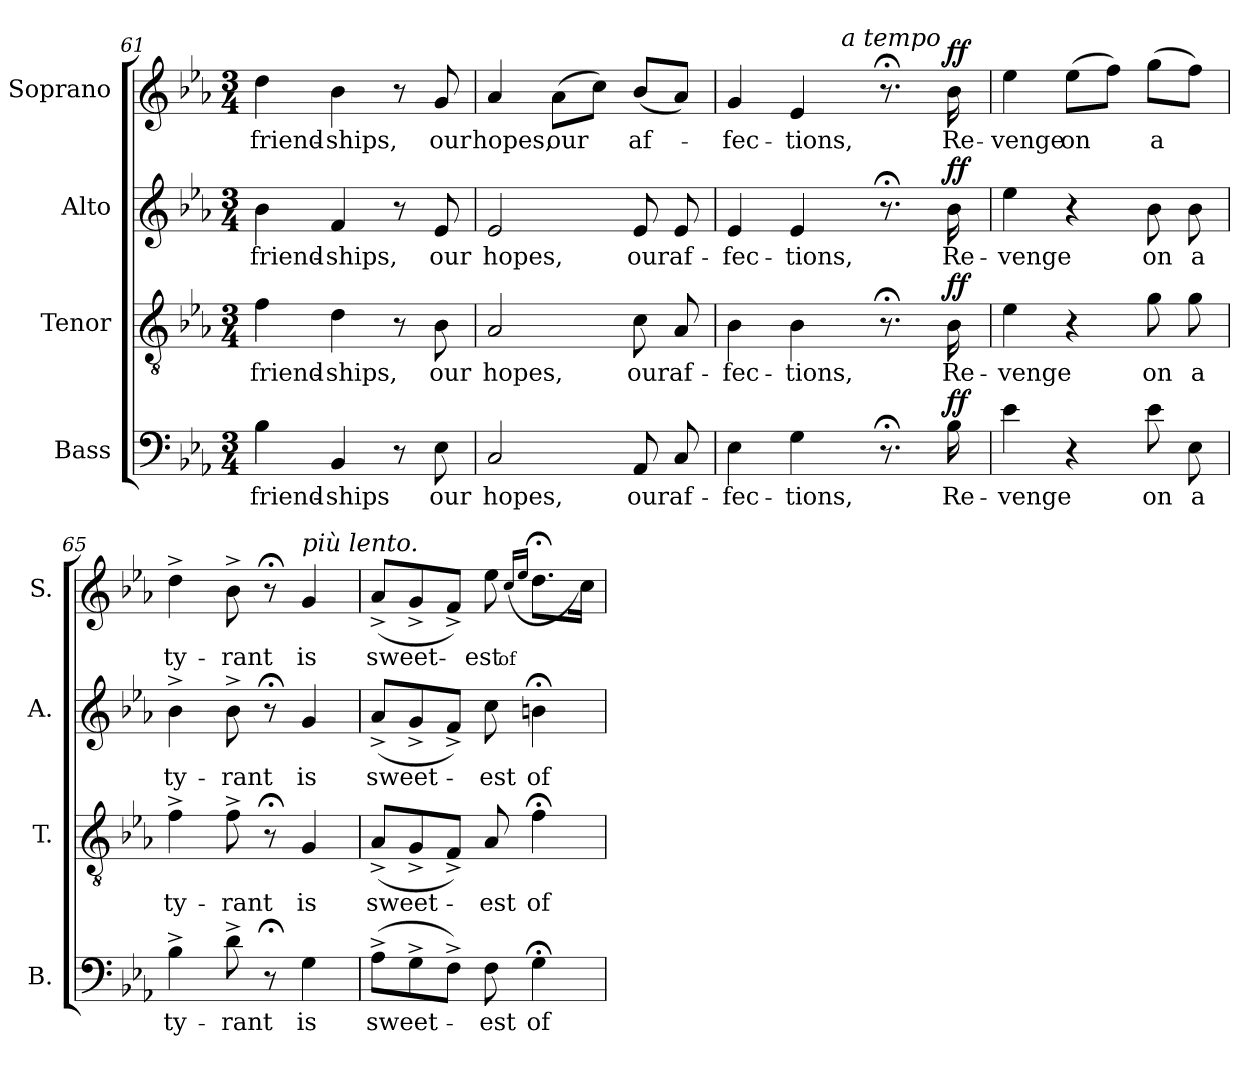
**kern	**text	**dynam	**kern	**text	**dynam	**kern	**text	**dynam	**kern	**text	**dynam
*part4	*part4	*part4	*part3	*part3	*part3	*part2	*part2	*part2	*part1	*part1	*part1
*staff4	*staff4	*staff4	*staff3	*staff3	*staff3	*staff2	*staff2	*staff2	*staff1	*staff1	*staff1
*I"Bass	*	*	*I"Tenor	*	*	*I"Alto	*	*	*I"Soprano	*	*
*I'B.	*	*	*I'T.	*	*	*I'A.	*	*	*I'S.	*	*
*clefF4	*	*	*clefGv2	*	*	*clefG2	*	*	*clefG2	*	*
*	*	*	*ITrd7c12	*	*	*	*	*	*	*	*
*k[b-e-a-]	*	*	*k[b-e-a-]	*	*	*k[b-e-a-]	*	*	*k[b-e-a-]	*	*
*E-:	*	*	*E-:	*	*	*E-:	*	*	*E-:	*	*
*M3/4	*	*	*M3/4	*	*	*M3/4	*	*	*M3/4	*	*
=61	=61	=61	=61	=61	=61	=61	=61	=61	=61	=61	=61
!	!LO:LY:b:color=#000000	!	!	!	!	!	!	!	!	!	!
!	!	!	!	!LO:LY:b:color=#000000	!	!	!	!	!	!	!
!	!	!	!	!	!	!	!LO:LY:b:color=#000000	!	!	!	!
!	!	!	!	!	!	!	!	!	!	!LO:LY:b:color=#000000	!
4B-i\	friend-	.	4Fi\	friend-	.	4b-i\	friend-	.	4ddi\	friend-	.
!	!LO:LY:b:color=#000000	!	!	!	!	!	!	!	!	!	!
!	!	!	!	!LO:LY:b:color=#000000	!	!	!	!	!	!	!
!	!	!	!	!	!	!	!LO:LY:b:color=#000000	!	!	!	!
!	!	!	!	!	!	!	!	!	!	!LO:LY:b:color=#000000	!
4BB-i/	ships	.	4Di\	-ships,	.	4fi/	-ships,	.	4b-i\	-ships,	.
8r	.	.	8r	.	.	8r	.	.	8r	.	.
!	!LO:LY:b:color=#000000	!	!	!	!	!	!	!	!	!	!
!	!	!	!	!LO:LY:b:color=#000000	!	!	!	!	!	!	!
!	!	!	!	!	!	!	!LO:LY:b:color=#000000	!	!	!	!
!	!	!	!	!	!	!	!	!	!	!LO:LY:b:color=#000000	!
8E-i\	our	.	8BB-i\	our	.	8e-i/	our	.	8gi/	our	.
!!LO:LB:g=z
=62	=62	=62	=62	=62	=62	=62	=62	=62	=62	=62	=62
!	!LO:LY:b:color=#000000	!	!	!	!	!	!	!	!	!	!
!	!	!	!	!LO:LY:b:color=#000000	!	!	!	!	!	!	!
!	!	!	!	!	!	!	!LO:LY:b:color=#000000	!	!	!	!
!	!	!	!	!	!	!	!	!	!	!LO:LY:b:color=#000000	!
2Ci/	hopes,	.	2AA-i/	hopes,	.	2e-i/	hopes,	.	4a-i/	hopes,	.
!	!	!	!	!	!	!	!	!	!	!LO:LY:b:color=#000000	!
.	.	.	.	.	.	.	.	.	(8a-i\L	our	.
.	.	.	.	.	.	.	.	.	8cci\J)	.	.
!	!LO:LY:b:color=#000000	!	!	!	!	!	!	!	!	!	!
!	!	!	!	!LO:LY:b:color=#000000	!	!	!	!	!	!	!
!	!	!	!	!	!	!	!LO:LY:b:color=#000000	!	!	!	!
!	!	!	!	!	!	!	!	!	!	!LO:LY:b:color=#000000	!
8AA-i/	our	.	8Ci\	our	.	8e-i/	our	.	(8b-i/L	af-	.
!	!LO:LY:b:color=#000000	!	!	!	!	!	!	!	!	!	!
!	!	!	!	!LO:LY:b:color=#000000	!	!	!	!	!	!	!
!	!	!	!	!	!	!	!LO:LY:b:color=#000000	!	!	!	!
8Ci/	af-	.	8AA-i/	af-	.	8e-i/	af-	.	8a-i/J)	.	.
=63	=63	=63	=63	=63	=63	=63	=63	=63	=63	=63	=63
!	!LO:LY:b:color=#000000	!	!	!	!	!	!	!	!	!	!
!	!	!	!	!LO:LY:b:color=#000000	!	!	!	!	!	!	!
!	!	!	!	!	!	!	!LO:LY:b:color=#000000	!	!	!	!
!	!	!	!	!	!	!	!	!	!	!LO:LY:b:color=#000000	!
*	*	*	*	*	*	*	*	*	*^	*	*
4E-i\	-fec-	.	4BB-i\	-fec-	.	4e-i/	-fec-	.	4gi/	4ryy	-fec-	.
!	!LO:LY:b:color=#000000	!	!	!	!	!	!	!	!	!	!	!
!	!	!	!	!LO:LY:b:color=#000000	!	!	!	!	!	!	!	!
!	!	!	!	!	!	!	!LO:LY:b:color=#000000	!	!	!	!	!
!	!	!	!	!	!	!	!	!	!	!	!LO:LY:b:color=#000000	!
4Gi\	-tions,	.	4BB-i\	-tions,	.	4e-i/	-tions,	.	4e-i/	8ryy	-tions,	.
.	.	.	.	.	.	.	.	.	.	128.ryy	.	.
!	!	!	!	!	!	!	!	!	!	!LO:TX:a:i:t=a tempo	!	!
.	.	.	.	.	.	.	.	.	.	4ryy	.	.
8.r;	.	.	8.r;	.	.	8.r;	.	.	8.r;	.	.	.
.	.	.	.	.	.	.	.	.	.	16ryy	.	.
!	!LO:LY:b:color=#000000	!	!	!	!	!	!	!	!	!	!	!
!	!	!	!	!LO:LY:b:color=#000000	!	!	!	!	!	!	!	!
!	!	!	!	!	!	!	!LO:LY:b:color=#000000	!	!	!	!	!
!	!	!	!	!	!	!	!	!	!	!	!LO:LY:b:color=#000000	!
16B-i\	Re-	ff	16BB-i\	Re-	ff	16b-i\	Re-	ff	16b-i\	.	Re-	ff
.	.	.	.	.	.	.	.	.	.	32ryy	.	.
.	.	.	.	.	.	.	.	.	.	64ryy	.	.
.	.	.	.	.	.	.	.	.	.	256ryy	.	.
*	*	*	*	*	*	*	*	*	*v	*v	*	*
=64	=64	=64	=64	=64	=64	=64	=64	=64	=64	=64	=64
*	*	*	*	*	*	*	*	*	*^	*	*
!	!LO:LY:b:color=#000000	!	!	!	!	!	!	!	!	!	!	!
*	*	*	*	*	*	*	*	*	*v	*v	*	*
*	*	*	*	*	*	*	*	*	*^	*	*
!	!	!	!	!LO:LY:b:color=#000000	!	!	!	!	!	!	!	!
*	*	*	*	*	*	*	*	*	*v	*v	*	*
*	*	*	*	*	*	*	*	*	*^	*	*
!	!	!	!	!	!	!	!LO:LY:b:color=#000000	!	!	!	!	!
*	*	*	*	*	*	*	*	*	*v	*v	*	*
*	*	*	*	*	*	*	*	*	*^	*	*
!	!	!	!	!	!	!	!	!	!	!	!LO:LY:b:color=#000000	!
*	*	*	*	*	*	*	*	*	*v	*v	*	*
4e-i\	-venge	.	4E-i\	-venge	.	4ee-i\	-venge	.	4ee-i\	-venge	.
!	!	!	!	!	!	!	!	!	!	!LO:LY:b:color=#000000	!
4r	.	.	4r	.	.	4r	.	.	(8ee-i\L	on	.
.	.	.	.	.	.	.	.	.	8ffi\J)	.	.
!	!LO:LY:b:color=#000000	!	!	!	!	!	!	!	!	!	!
!	!	!	!	!LO:LY:b:color=#000000	!	!	!	!	!	!	!
!	!	!	!	!	!	!	!LO:LY:b:color=#000000	!	!	!	!
!	!	!	!	!	!	!	!	!	!	!LO:LY:b:color=#000000	!
8e-i\	on	.	8Gi\	on	.	8b-i\	on	.	(8ggi\L	a	.
!	!LO:LY:b:color=#000000	!	!	!	!	!	!	!	!	!	!
!	!	!	!	!LO:LY:b:color=#000000	!	!	!	!	!	!	!
!	!	!	!	!	!	!	!LO:LY:b:color=#000000	!	!	!	!
8E-i\	a	.	8Gi\	a	.	8b-i\	a	.	8ffi\J)	.	.
=65	=65	=65	=65	=65	=65	=65	=65	=65	=65	=65	=65
!	!LO:LY:b:color=#000000	!	!	!	!	!	!	!	!	!	!
!	!	!	!	!LO:LY:b:color=#000000	!	!	!	!	!	!	!
!	!	!	!	!	!	!	!LO:LY:b:color=#000000	!	!	!	!
!	!	!	!	!	!	!	!	!	!	!LO:LY:b:color=#000000	!
4B-^i\	ty-	.	4F^i\	ty-	.	4b-^i\	ty-	.	4dd^i\	ty-	.
!	!LO:LY:b:color=#000000	!	!	!	!	!	!	!	!	!	!
!	!	!	!	!LO:LY:b:color=#000000	!	!	!	!	!	!	!
!	!	!	!	!	!	!	!LO:LY:b:color=#000000	!	!	!	!
!	!	!	!	!	!	!	!	!	!	!LO:LY:b:color=#000000	!
8d^i\	-rant	.	8F^i\	-rant	.	8b-^i\	-rant	.	8b-^i\	-rant	.
8r;	.	.	8r;	.	.	8r;	.	.	8r;	.	.
!	!LO:LY:b:color=#000000	!	!	!	!	!	!	!	!	!	!
!	!	!	!	!LO:LY:b:color=#000000	!	!	!	!	!	!	!
!	!	!	!	!	!	!	!LO:LY:b:color=#000000	!	!	!	!
!	!	!	!	!	!	!	!	!	!LO:TX:a:i:t=più lento.	!	!
!	!	!	!	!	!	!	!	!	!	!LO:LY:b:color=#000000	!
4Gi\	is	.	4GGi/	is	.	4gi/	is	.	4gi/	is	.
=66	=66	=66	=66	=66	=66	=66	=66	=66	=66	=66	=66
!	!LO:LY:b:color=#000000	!	!	!	!	!	!	!	!	!	!
!	!	!	!	!LO:LY:b:color=#000000	!	!	!	!	!	!	!
!	!	!	!	!	!	!	!LO:LY:b:color=#000000	!	!	!	!
!	!	!	!	!	!	!	!	!	!	!LO:LY:b:color=#000000	!
(8A-^i\L	sweet-	.	(8AA-^i/L	sweet-	.	(8a-^i/L	sweet-	.	(8a-^i/L	sweet-	.
8G^i\	.	.	8GG^i/	.	.	8g^i/	.	.	8g^i/	.	.
8F^i\J)	.	.	8FF^i/J)	.	.	8f^i/J)	.	.	8f^i/J)	.	.
!	!LO:LY:b:color=#000000	!	!	!	!	!	!	!	!	!	!
!	!	!	!	!LO:LY:b:color=#000000	!	!	!	!	!	!	!
!	!	!	!	!	!	!	!LO:LY:b:color=#000000	!	!	!	!
!	!	!	!	!	!	!	!	!	!	!LO:LY:b:color=#000000	!
8Fi\	-est	.	8AA-i/	-est	.	8cci\	-est	.	8ee-i\	-est	.
!	!	!	!	!	!	!	!	!	!	!LO:LY:b:color=#000000	!
.	.	.	.	.	.	.	.	.	(16qcci/LL	of	.
.	.	.	.	.	.	.	.	.	16qee-i/JJ	.	.
!	!LO:LY:b:color=#000000	!	!	!	!	!	!	!	!	!	!
!	!	!	!	!LO:LY:b:color=#000000	!	!	!	!	!	!	!
!	!	!	!	!	!	!	!LO:LY:b:color=#000000	!	!	!	!
4G;i\	of	.	4F;i\	of	.	4bn;i\	of	.	8.dd;i\L	.	.
.	.	.	.	.	.	.	.	.	16cci\Jk)	.	.
=	=	=	=	=	=	=	=	=	=	=	=
*-	*-	*-	*-	*-	*-	*-	*-	*-	*-	*-	*-
